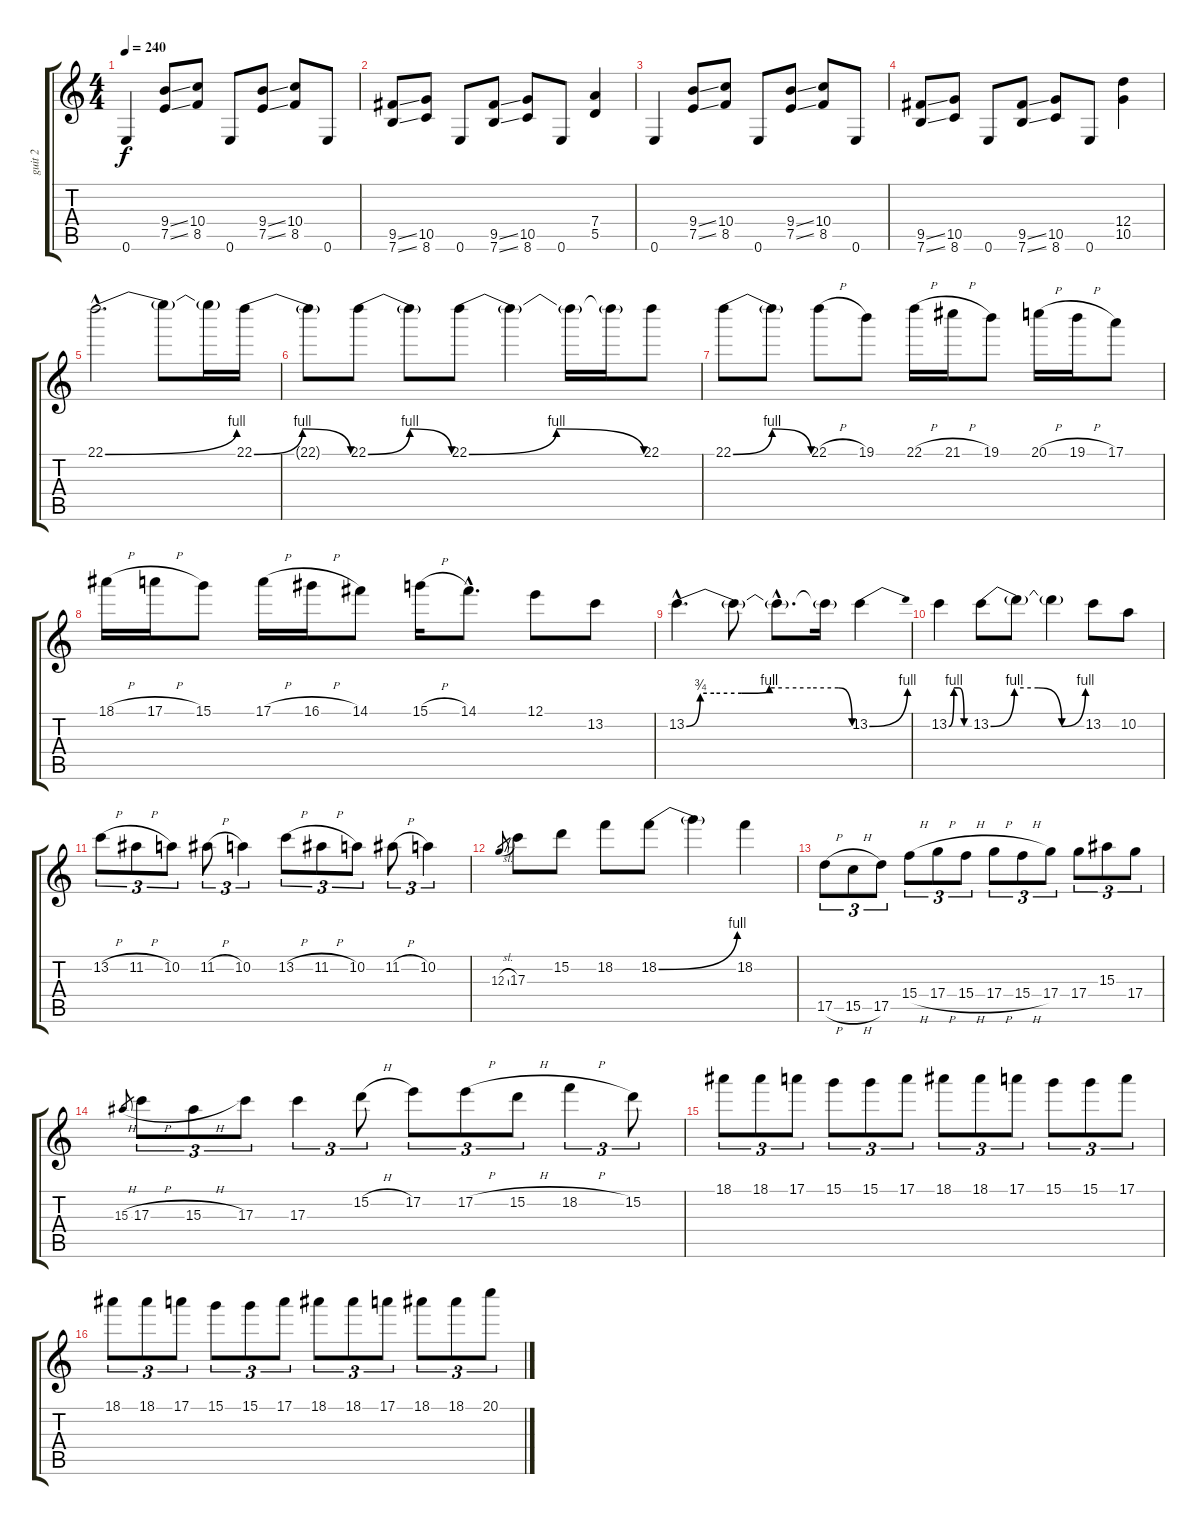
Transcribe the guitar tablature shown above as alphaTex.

\track ("guit 2" "guit 2") {instrument distortionguitar}
\staff {score tabs}
\tuning (E4 B3 G3 D3 A2 E2) {hide}
\ts (4 4)
\tempo 240
\clef g2
\ks c
0.6.4{dy f} (9.4{ss} 7.5{ss}).8 (10.4 8.5).8 0.6.8 (9.4{ss} 7.5{ss}).8 (10.4 8.5).8 0.6.8 |
(9.5{ss} 7.6{ss}).8 (10.5 8.6).8 0.6.8 (9.5{ss} 7.6{ss}).8 (10.5 8.6).8 0.6.8 (7.4 5.5).4 |
0.6.4 (9.4{ss} 7.5{ss}).8 (10.4 8.5).8 0.6.8 (9.4{ss} 7.5{ss}).8 (10.4 8.5).8 0.6.8 |
(9.5{ss} 7.6{ss}).8 (10.5 8.6).8 0.6.8 (9.5{ss} 7.6{ss}).8 (10.5 8.6).8 0.6.8 (12.4 10.5).4 |
22.1{be (bend 0 0 60 4) hac}.2{d} 22.1{t}.8 22.1{t}.16 22.1{be (bendrelease 0 0 15 4 30 4 60 0)}.16 |
22.1{t}.8 22.1{be (bendrelease 0 0 15 4 30 4 60 0)}.8 22.1{t}.8 22.1{be (bendrelease 0 0 15 4 30 4 60 0)}.8 22.1{t}.4 22.1{t}.16 22.1{t}.16 22.1.8 |
22.1{be (bendrelease 0 0 15 4 30 4 60 0)}.8 22.1{t}.8 22.1{h}.8 19.1.8 22.1{h}.16 21.1{h}.16 19.1.8 20.1{h}.16 19.1{h}.16 17.1.8 |
18.1{h}.16 17.1{h}.16 15.1.8 17.1{h}.16 16.1{h}.16 14.1.8 15.1{h}.16 14.1{hac}.8{d} 12.1.8 13.2.8 |
13.2{be (custom 0 0 5 3 10 3 20 3 30 4 45 4 55 4 60 0) hac}.4{d} 13.2{t}.8 13.2{hac t}.8{d} 13.2{t}.16 13.2{be (bend 0 0 60 4)}.4 |
13.2{be (custom 0 0 15 4 30 4 45 0 60 0)}.4 13.2{be (custom 0 0 15 4 30 4 45 0 60 4)}.8 13.2{t}.8 13.2{t}.4 13.2.8 10.2.8 |
13.2{h}.8{tu (3 2)} 11.2{h}.8{tu (3 2)} 10.2.8{tu (3 2)} 11.2{h}.8{tu (3 2)} 10.2.4{tu (3 2)} 13.2{h}.8{tu (3 2)} 11.2{h}.8{tu (3 2)} 10.2.8{tu (3 2)} 11.2{h}.8{tu (3 2)} 10.2.4{tu (3 2)} |
12.3{sl}.8{gr} 17.3.8 15.2.8 18.2.8 18.2{be (bend 0 0 60 4)}.8 18.2{t}.4 18.2.4 |
17.5{h}.8{tu (3 2)} 15.5{h}.8{tu (3 2)} 17.5.8{tu (3 2)} 15.4{h}.8{tu (3 2)} 17.4{h}.8{tu (3 2)} 15.4{h}.8{tu (3 2)} 17.4{h}.8{tu (3 2)} 15.4{h}.8{tu (3 2)} 17.4.8{tu (3 2)} 17.4.8{tu (3 2)} 15.3.8{tu (3 2)} 17.4.8{tu (3 2)} |
15.3{h}.8{gr} 17.3{h}.8{tu (3 2)} 15.3{h}.8{tu (3 2)} 17.3.8{tu (3 2)} 17.3.4{tu (3 2)} 15.2{h}.8{tu (3 2)} 17.2.8{tu (3 2)} 17.2{h}.8{tu (3 2)} 15.2{h}.8{tu (3 2)} 18.2{h}.4{tu (3 2)} 15.2.8{tu (3 2)} |
18.1.8{tu (3 2)} 18.1.8{tu (3 2)} 17.1.8{tu (3 2)} 15.1.8{tu (3 2)} 15.1.8{tu (3 2)} 17.1.8{tu (3 2)} 18.1.8{tu (3 2)} 18.1.8{tu (3 2)} 17.1.8{tu (3 2)} 15.1.8{tu (3 2)} 15.1.8{tu (3 2)} 17.1.8{tu (3 2)} |
18.1.8{tu (3 2)} 18.1.8{tu (3 2)} 17.1.8{tu (3 2)} 15.1.8{tu (3 2)} 15.1.8{tu (3 2)} 17.1.8{tu (3 2)} 18.1.8{tu (3 2)} 18.1.8{tu (3 2)} 17.1.8{tu (3 2)} 18.1.8{tu (3 2)} 18.1.8{tu (3 2)} 20.1.8{tu (3 2)}
